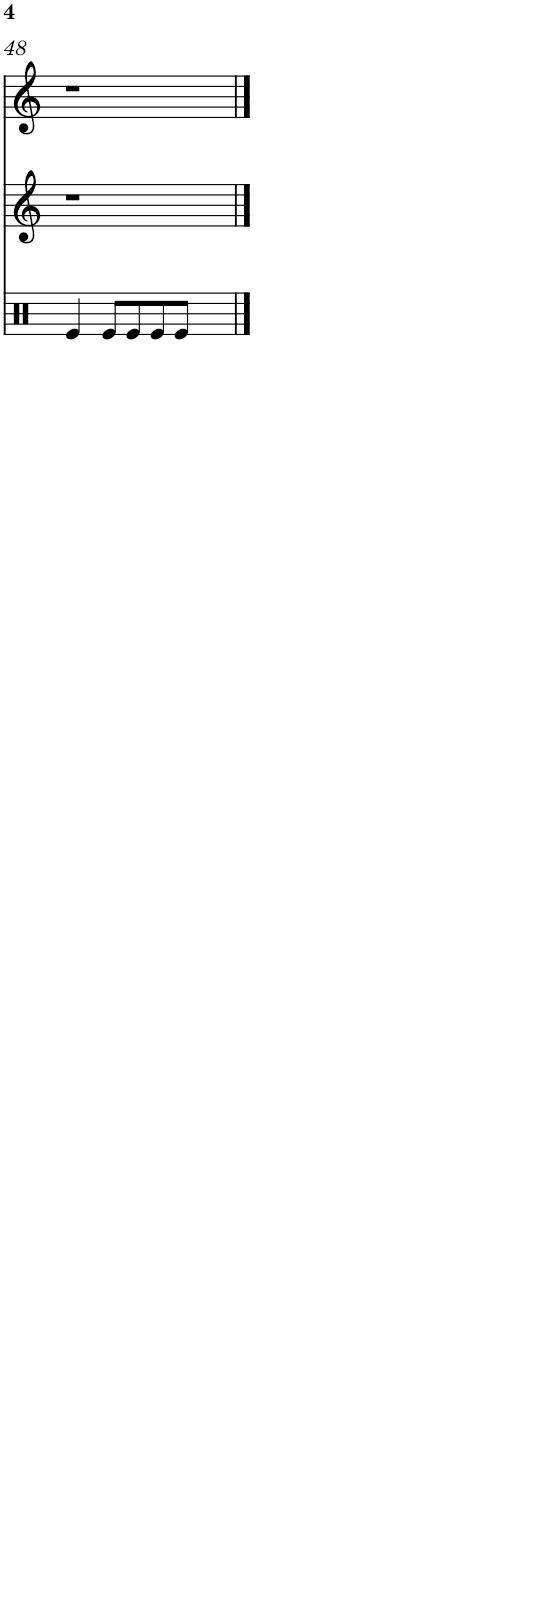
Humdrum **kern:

**kern	**kern	**kern
*part3	*part2	*part1
*staff3	*staff2	*staff1
*I"Timbal	*I"Gralla 2	*I"Gralla 1
!!LO:PB:g=z
*clefX	*clefG2	*clefG2
*k[]	*k[]	*k[]
*M1/4	*M1/4	*M1/4
=48	=48	=48
4e/	4r	4r
8e/L	2.ryy	2.ryy
8e/	.	.
8e/	.	.
8e/J	.	.
4ryy	.	.
==	==	==
*-	*-	*-
